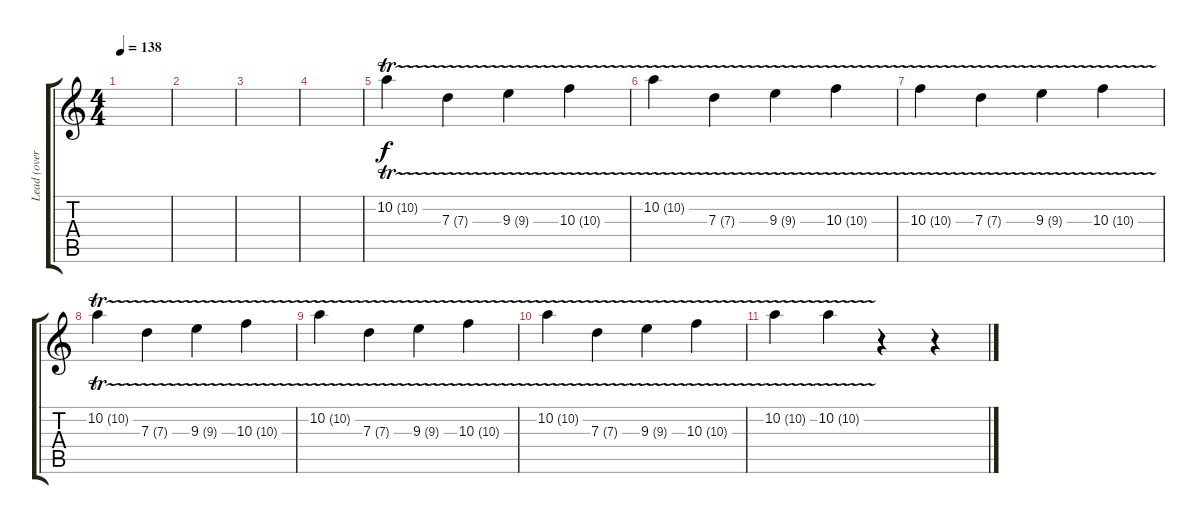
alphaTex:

\track ("Lead (overdub)" "Lead (over") {instrument distortionguitar}
\staff {score tabs}
\tuning (E4 B3 G3 D3 A2 D2) {hide}
\ts (4 4)
\tempo 138
\clef g2
\ks c
|
|
|
|
10.2{tr (10 16)}.4 7.3{tr (7 16)}.4 9.3{tr (9 16)}.4 10.3{tr (10 16)}.4 |
10.2{tr (10 16)}.4 7.3{tr (7 16)}.4 9.3{tr (9 16)}.4 10.3{tr (10 16)}.4 |
10.3{tr (10 16)}.4 7.3{tr (7 16)}.4 9.3{tr (9 16)}.4 10.3{tr (10 16)}.4 |
10.2{tr (10 16)}.4 7.3{tr (7 16)}.4 9.3{tr (9 16)}.4 10.3{tr (10 16)}.4 |
10.2{tr (10 16)}.4 7.3{tr (7 16)}.4 9.3{tr (9 16)}.4 10.3{tr (10 16)}.4 |
10.2{tr (10 16)}.4 7.3{tr (7 16)}.4 9.3{tr (9 16)}.4 10.3{tr (10 16)}.4 |
10.2{tr (10 16)}.4 10.2{tr (10 16)}.4 r.4 r.4
